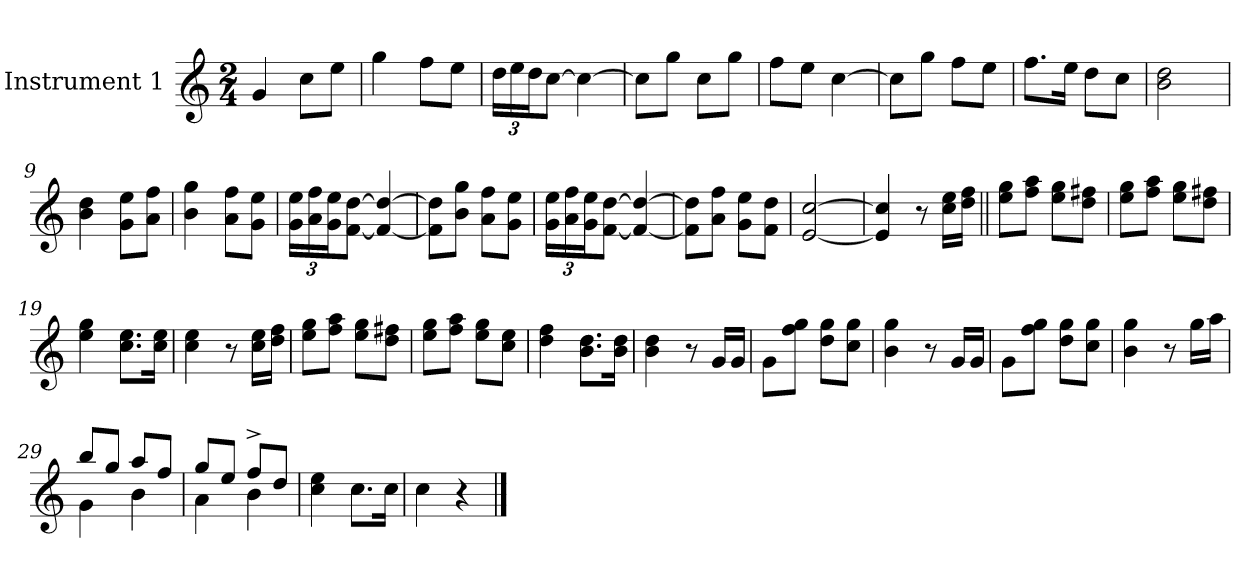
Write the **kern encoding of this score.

**kern
*part1
*staff1
*I"Instrument 1
*clefG2
*k[]
*M2/4
*MM120
=1
4g/
8cc\L
8ee\J
=2
4gg\
8ff\L
8ee\J
=3
*Xbrackettup
24dd\LL
24ee\
24dd\J
[8cc\J
4cc\_
=4
8cc\L]
8gg\J
8cc\L
8gg\J
=5
8ff\L
8ee\J
[4cc\
=6
8cc\L]
8gg\J
8ff\L
8ee\J
!!LO:LB:g=z
=7
8.ff\L
16ee\Jk
8dd\L
8cc\J
=8
2b\ 2dd\
=9
4b\ 4dd\
8g\ 8ee\L
8a\ 8ff\J
=10
4b\ 4gg\
8a\ 8ff\L
8g\ 8ee\J
=11
24g\ 24ee\LL
24a\ 24ff\
24g\ 24ee\J
[8f\ [8dd\J
4f/_ 4dd/_
=12
8f\] 8dd\]L
8b\ 8gg\J
8a\ 8ff\L
8g\ 8ee\J
=13
24g\ 24ee\LL
24a\ 24ff\
24g\ 24ee\J
[8f\ [8dd\J
4f/_ 4dd/_
!!LO:LB:g=z
=14
8f\] 8dd\]L
8a\ 8ff\J
8g\ 8ee\L
8f\ 8dd\J
=15
[2e/ [2cc/
=16
4e/] 4cc/]
8r
16cc\ 16ee\LL
16dd\ 16ff\JJ
=17||
8ee\ 8gg\L
8ff\ 8aa\J
8ee\ 8gg\L
8dd\ 8ff#X\J
=18
8ee\ 8gg\L
8ff\ 8aa\J
8ee\ 8gg\L
8dd\ 8ff#X\J
=19
4ee\ 4gg\
8.cc\ 8.ee\L
16cc\ 16ee\Jk
=20
4cc\ 4ee\
8r
16cc\ 16ee\LL
16dd\ 16ff\JJ
!!LO:LB:g=z
=21
8ee\ 8gg\L
8ff\ 8aa\J
8ee\ 8gg\L
8dd\ 8ff#X\J
=22
8ee\ 8gg\L
8ff\ 8aa\J
8ee\ 8gg\L
8cc\ 8ee\J
=23
4dd\ 4ff\
8.b\ 8.dd\L
16b\ 16dd\Jk
=24
4b\ 4dd\
8r
16g/LL
16g/JJ
=25
8g\L
8ff\ 8gg\J
8dd\ 8gg\L
8cc\ 8gg\J
=26
4b\ 4gg\
8r
16g/LL
16g/JJ
=27
8g\L
8ff\ 8gg\J
8dd\ 8gg\L
8cc\ 8gg\J
!!LO:LB:g=z
=28
4b\ 4gg\
8r
16gg\LL
16aa\JJ
=29
*^
8bb/L	4g\
8gg/J	.
8aa/L	4b\
8ff/J	.
=30	=30
8gg/L	4a\
8ee/J	.
8ff^/L	4b\
8dd/J	.
*v	*v
=31
4cc\ 4ee\
8.cc\L
16cc\Jk
=32
4cc\
4r
==
*-
